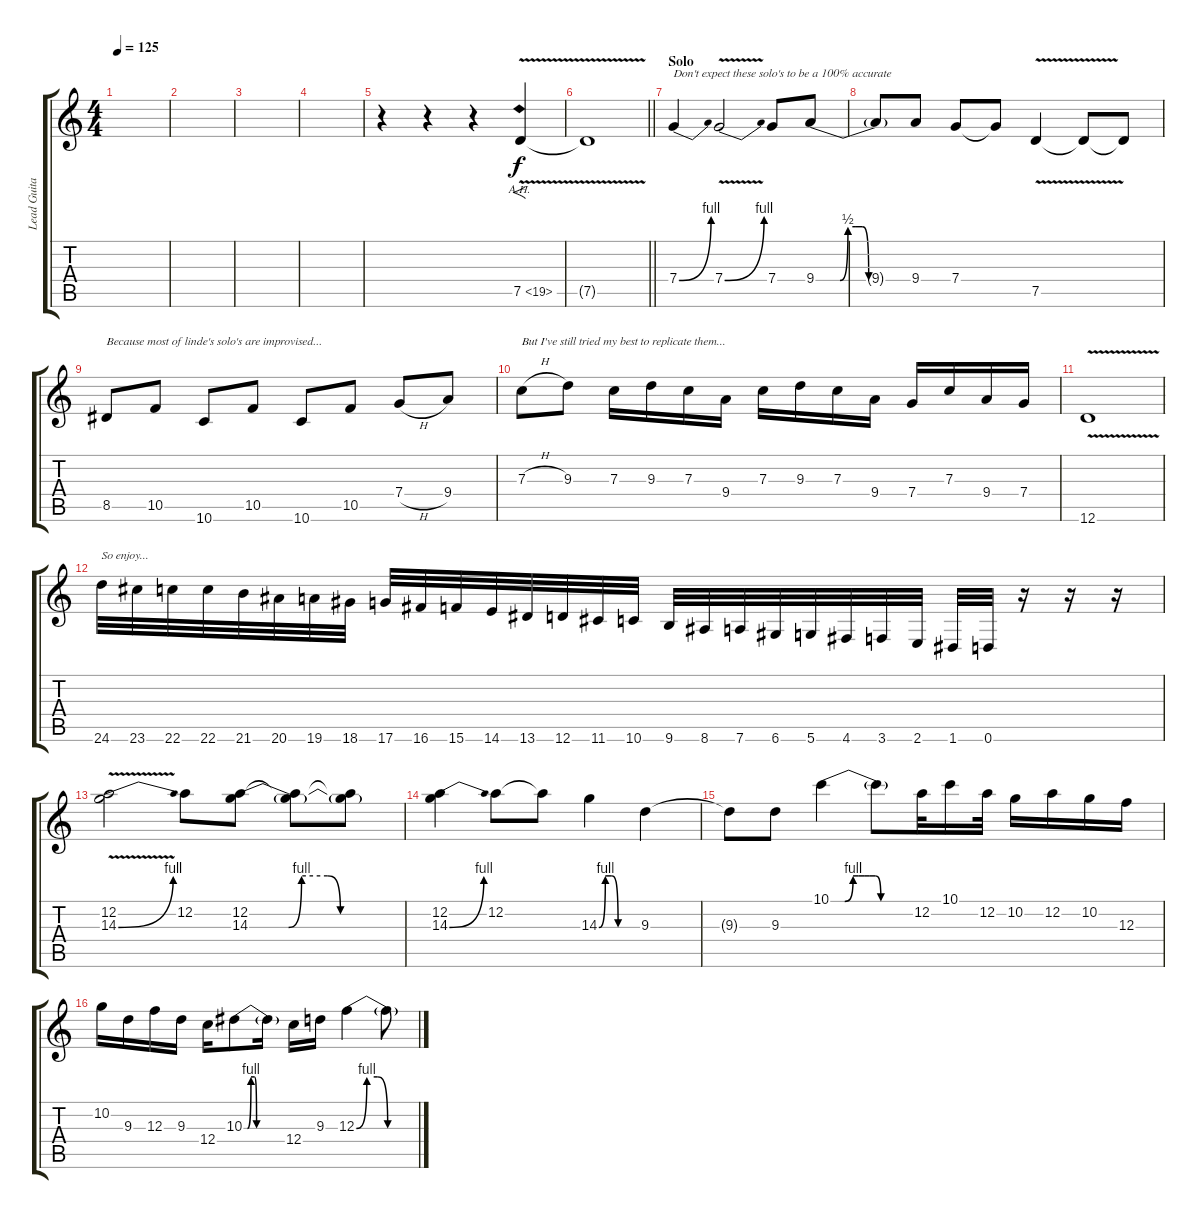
\track ("Lead Guitar/Keyboard 2" "Lead Guita") {instrument distortionguitar}
\staff {score tabs}
\tuning (D4 A3 F3 C3 G2 D2) {hide}
\ts (4 4)
\tempo 125
\clef g2
\ks c
|
|
|
|
r.4{volume 16 instrument distortionguitar} r.4 r.4 7.5{ah 12 v}.4{f} |
\barLineRight lightlight
7.5{t}.1 |
\section ("" "Solo")
7.4{be (bend 0 0 60 4)}.4{txt "Don't expect these solo's to be a 100% accurate"} 7.4{be (bend 0 0 60 4) v}.2 7.4.8 9.4{be (custom 0 0 10 0 15 0 20 2 25 2 29 2 33 0 60 0)}.8 |
9.4{t}.8 9.4.8 7.4.8 7.4{t}.8 7.5{v}.4 7.5{t}.8 7.5{t}.8 |
8.5.8{txt "Because most of linde's solo's are improvised..."} 10.5.8 10.6.8 10.5.8 10.6.8 10.5.8 7.4{h}.8 9.4.8 |
7.3{h}.8{txt "But I've still tried my best to replicate them... "} 9.3.8 7.3.16 9.3.16 7.3.16 9.4.16 7.3.16 9.3.16 7.3.16 9.4.16 7.4.16 7.3.16 9.4.16 7.4.16 |
12.6{v}.1 |
24.6.32{txt "So enjoy..." instrument guitarfretnoise} 23.6.32 22.6.32 22.6.32 21.6.32 20.6.32 19.6.32 18.6.32 17.6.32 16.6.32 15.6.32 14.6.32 13.6.32 12.6.32 11.6.32 10.6.32 9.6.32 8.6.32 7.6.32 6.6.32 5.6.32 4.6.32 3.6.32 2.6.32 1.6.32 0.6.32 r.16 r.16 r.16 |
(12.2 14.3{be (bend 0 0 60 4) v}).2{instrument distortionguitar} 12.2.8 (12.2 14.3{be (custom 0 0 10 0 15 0 20 4 30 4 35 0 60 0)}).8 (12.2{t} 14.3{t}).8 (12.2{t} 14.3{t}).8 |
(12.2 14.3{be (bend 0 0 60 4)}).4 12.2.8 12.2{t}.8 14.3{be (custom 0 0 10 4 20 4 30 0 60 0)}.4 9.3.4 |
9.3{t}.8 9.3.8 10.1{be (custom 0 0 10 0 16 4 20 4 24 4 28 4 32 4 36 0 60 0)}.4 10.1{t}.8 12.2.32 10.1.16 12.2.32 10.2.16 12.2.16 10.2.16 12.3.16 |
10.2.16 9.3.16 12.3.16 9.3.16 12.4.16 10.3{be (custom 0 0 5 0 10 4 15 4 18 0 35 0 60 0)}.8 10.3{t}.16 12.4.16 9.3.16 12.3{be (custom 0 0 10 4 20 4 30 0 60 0)}.4 12.3{t}.8
